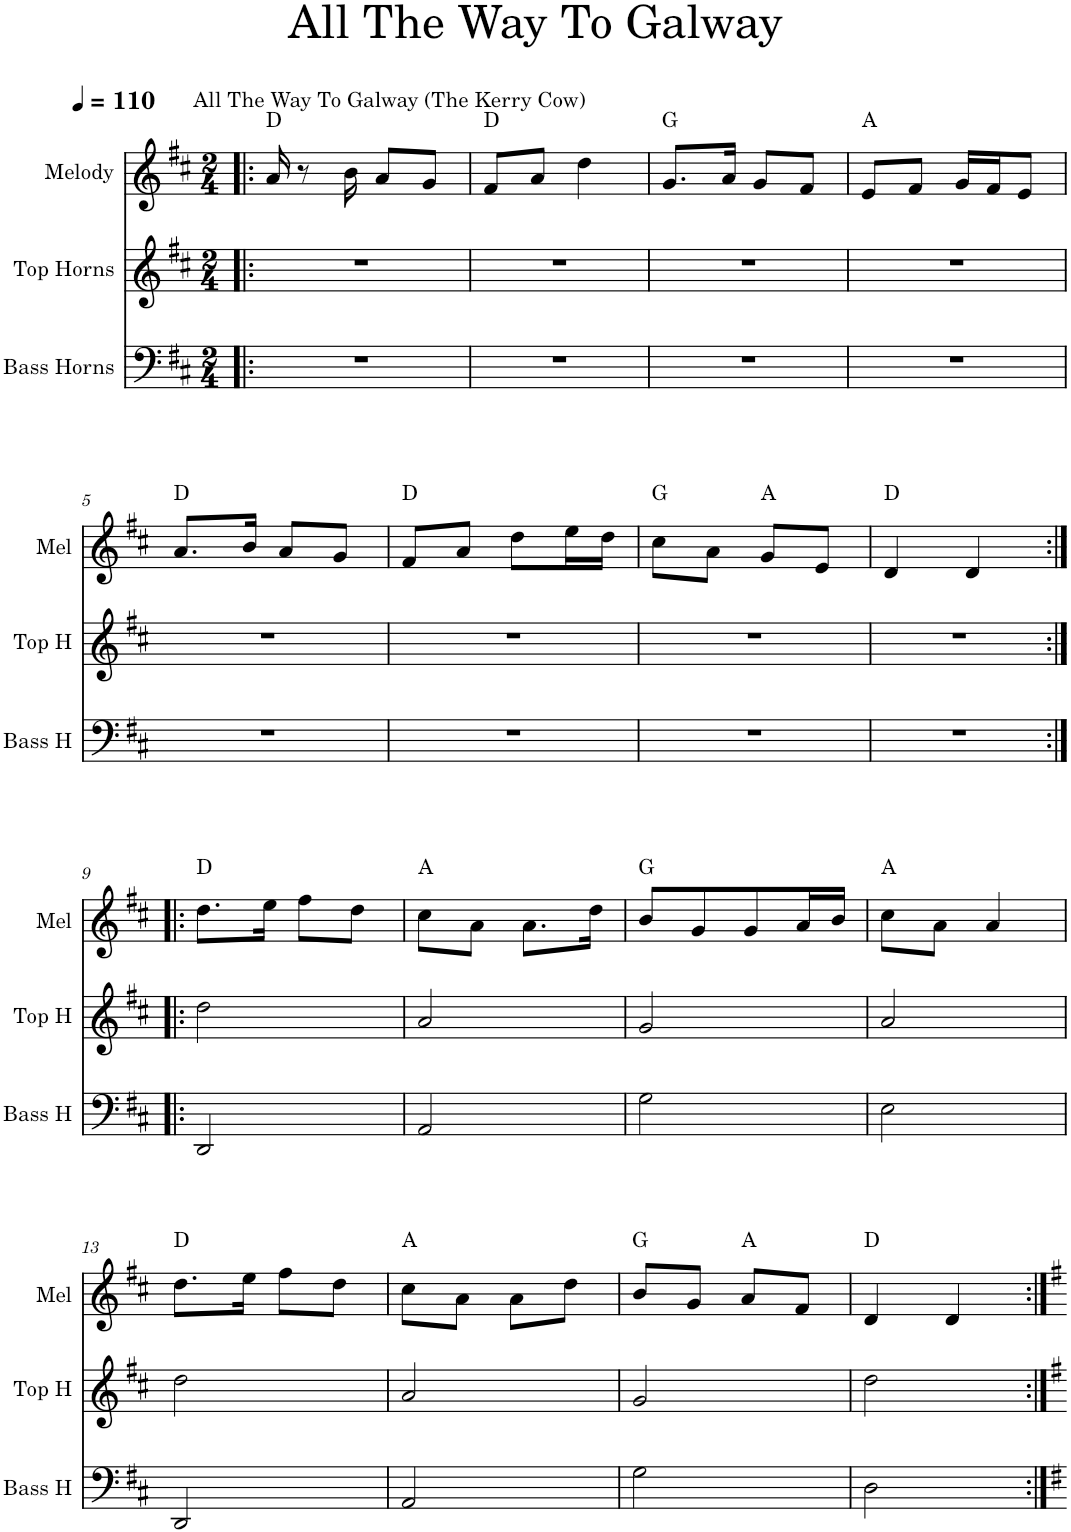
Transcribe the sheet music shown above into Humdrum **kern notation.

**kern	**kern	**kern	**harte
*part3	*part2	*part1	*part1
*staff3	*staff2	*staff1	*
*I"Bass Horns	*I"Top Horns	*I"Melody	*
*I'Bass H	*I'Top H	*I'Mel	*
*clefF4	*clefG2	*clefG2	*
*	*Trd7c12	*	*
*k[f#c#]	*k[f#c#]	*k[f#c#]	*
*D:	*D:	*D:	*
*M2/4	*M2/4	*M2/4	*
*MM110	*MM110	*MM110	*
=1!|:	=1!|:	=1!|:	=1!|:
!	!	!LO:TX:a:t=All The Way To Galway (The Kerry Cow)	!
2r	2r	16a/	D:maj
.	.	8r	.
.	.	16b\	.
.	.	8a/L	.
.	.	8g/J	.
=2	=2	=2	=2
2r	2r	8f#/L	D:maj
.	.	8a/J	.
.	.	4dd\	.
=3	=3	=3	=3
2r	2r	8.g/L	G:maj
.	.	16a/Jk	.
.	.	8g/L	.
.	.	8f#/J	.
=4	=4	=4	=4
2r	2r	8e/L	A:maj
.	.	8f#/J	.
.	.	16g/LL	.
.	.	16f#/J	.
.	.	8e/J	.
!!LO:LB:g=z
=5	=5	=5	=5
*	*k[f#c#]	*k[f#c#]	*
*	*D:	*D:	*
2r	2r	8.a/L	D:maj
.	.	16b/Jk	.
.	.	8a/L	.
.	.	8g/J	.
=6	=6	=6	=6
2r	2r	8f#/L	D:maj
.	.	8a/J	.
.	.	8dd\L	.
.	.	16ee\L	.
.	.	16dd\JJ	.
=7	=7	=7	=7
2r	2r	8cc#\L	G:maj
.	.	8a\J	.
.	.	8g/L	A:maj
.	.	8e/J	.
=8	=8	=8	=8
2r	2r	4d/	D:maj
.	.	4d/	.
!!LO:LB:g=z
=9:|!|:	=9:|!|:	=9:|!|:	=9:|!|:
*	*k[f#c#]	*k[f#c#]	*
*	*D:	*D:	*
2DD/	2dd\	8.dd\L	D:maj
.	.	16ee\Jk	.
.	.	8ff#\L	.
.	.	8dd\J	.
=10	=10	=10	=10
2AA/	2a/	8cc#\L	A:maj
.	.	8a\J	.
.	.	8.a\L	.
.	.	16dd\Jk	.
=11	=11	=11	=11
2G\	2g/	8b/L	G:maj
.	.	8g/	.
.	.	8g/	.
.	.	16a/L	.
.	.	16b/JJ	.
=12	=12	=12	=12
2E\	2a/	8cc#\L	A:maj
.	.	8a\J	.
.	.	4a/	.
!!LO:LB:g=z
=13	=13	=13	=13
2DD/	2dd\	8.dd\L	D:maj
.	.	16ee\Jk	.
.	.	8ff#\L	.
.	.	8dd\J	.
=14	=14	=14	=14
2AA/	2a/	8cc#\L	A:maj
.	.	8a\J	.
.	.	8a\L	.
.	.	8dd\J	.
=15	=15	=15	=15
2G\	2g/	8b/L	G:maj
.	.	8g/J	.
.	.	8a/L	A:maj
.	.	8f#/J	.
=16	=16	=16	=16
2D\	2dd\	4d/	D:maj
.	.	4d/	.
=:|!	=:|!	=:|!	=:|!
*-	*-	*-	*-
